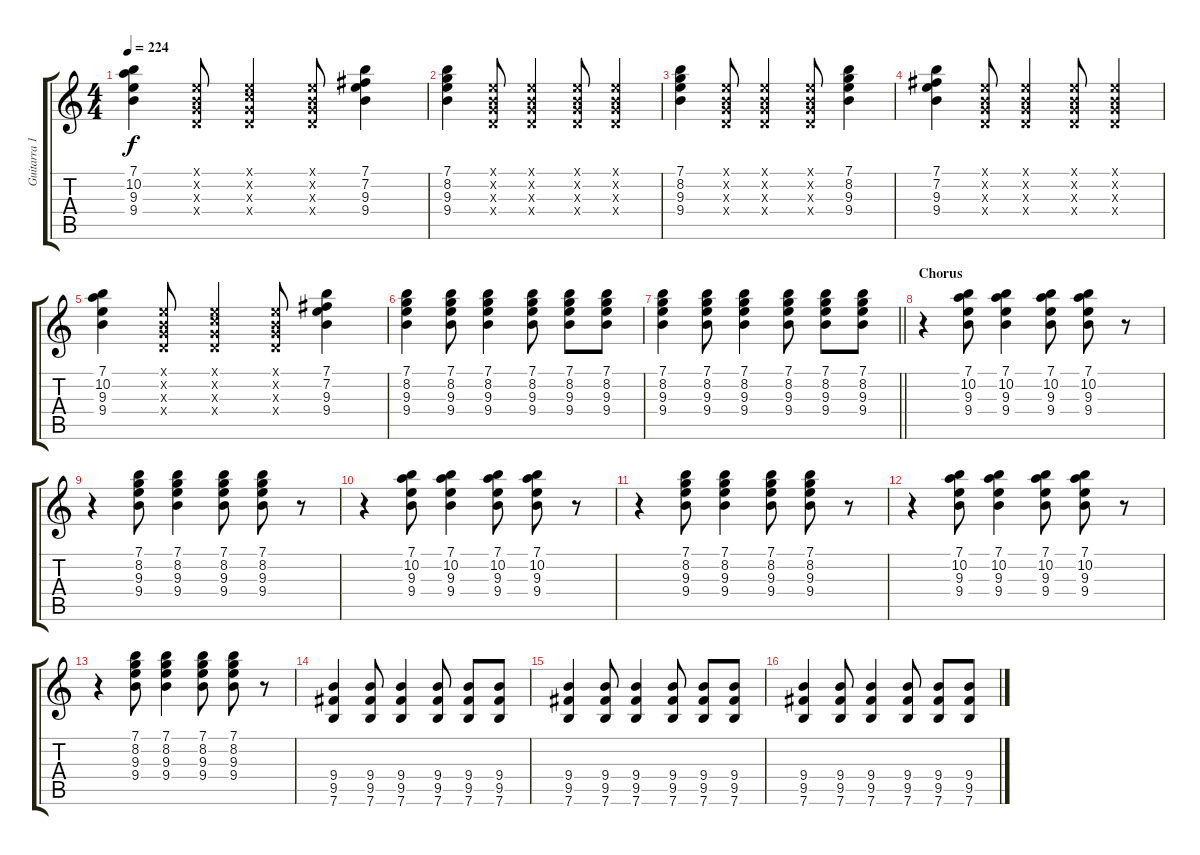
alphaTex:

\track ("Guitarra 1 - Mathias" "Guitarra 1") {instrument distortionguitar}
\staff {score tabs}
\tuning (E4 B3 G3 D3 A2 E2) {hide}
\ts (4 4)
\tempo 224
\clef g2
\ks c
(7.1 10.2 9.3 9.4).4{dy f} (0.1{x} 0.2{x} 0.3{x} 0.4{x}).8 (0.1{x} 1.2{x} 0.3{x} 0.4{x}).4 (0.1{x} 0.2{x} 0.3{x} 0.4{x}).8 (7.1 7.2 9.3 9.4).4 |
(7.1 8.2 9.3 9.4).4 (0.1{x} 0.2{x} 0.3{x} 0.4{x}).8 (0.1{x} 0.2{x} 0.3{x} 0.4{x}).4 (0.1{x} 0.2{x} 0.3{x} 0.4{x}).8 (0.1{x} 0.2{x} 0.3{x} 0.4{x}).4 |
(7.1 8.2 9.3 9.4).4 (0.1{x} 0.2{x} 0.3{x} 0.4{x}).8 (0.1{x} 0.2{x} 0.3{x} 0.4{x}).4 (0.1{x} 0.2{x} 0.3{x} 0.4{x}).8 (7.1 8.2 9.3 9.4).4 |
(7.1 7.2 9.3 9.4).4 (0.1{x} 0.2{x} 0.3{x} 0.4{x}).8 (0.1{x} 0.2{x} 0.3{x} 0.4{x}).4 (0.1{x} 0.2{x} 0.3{x} 0.4{x}).8 (0.1{x} 0.2{x} 0.3{x} 0.4{x}).4 |
(7.1 10.2 9.3 9.4).4 (0.1{x} 0.2{x} 0.3{x} 0.4{x}).8 (0.1{x} 1.2{x} 0.3{x} 0.4{x}).4 (0.1{x} 0.2{x} 0.3{x} 0.4{x}).8 (7.1 7.2 9.3 9.4).4 |
(7.1 8.2 9.3 9.4).4 (7.1 8.2 9.3 9.4).8 (7.1 8.2 9.3 9.4).4 (7.1 8.2 9.3 9.4).8 (7.1 8.2 9.3 9.4).8 (7.1 8.2 9.3 9.4).8 |
\barLineRight lightlight
(7.1 8.2 9.3 9.4).4 (7.1 8.2 9.3 9.4).8 (7.1 8.2 9.3 9.4).4 (7.1 8.2 9.3 9.4).8 (7.1 8.2 9.3 9.4).8 (7.1 8.2 9.3 9.4).8 |
\section ("" "Chorus")
r.4 (7.1 10.2 9.3 9.4).8 (7.1 10.2 9.3 9.4).4 (7.1 10.2 9.3 9.4).8 (7.1 10.2 9.3 9.4).8 r.8 |
r.4 (7.1 8.2 9.3 9.4).8 (7.1 8.2 9.3 9.4).4 (7.1 8.2 9.3 9.4).8 (7.1 8.2 9.3 9.4).8 r.8 |
r.4 (7.1 10.2 9.3 9.4).8 (7.1 10.2 9.3 9.4).4 (7.1 10.2 9.3 9.4).8 (7.1 10.2 9.3 9.4).8 r.8 |
r.4 (7.1 8.2 9.3 9.4).8 (7.1 8.2 9.3 9.4).4 (7.1 8.2 9.3 9.4).8 (7.1 8.2 9.3 9.4).8 r.8 |
r.4 (7.1 10.2 9.3 9.4).8 (7.1 10.2 9.3 9.4).4 (7.1 10.2 9.3 9.4).8 (7.1 10.2 9.3 9.4).8 r.8 |
r.4 (7.1 8.2 9.3 9.4).8 (7.1 8.2 9.3 9.4).4 (7.1 8.2 9.3 9.4).8 (7.1 8.2 9.3 9.4).8 r.8 |
(9.4 9.5 7.6).4 (9.4 9.5 7.6).8 (9.4 9.5 7.6).4 (9.4 9.5 7.6).8 (9.4 9.5 7.6).8 (9.4 9.5 7.6).8 |
(9.4 9.5 7.6).4 (9.4 9.5 7.6).8 (9.4 9.5 7.6).4 (9.4 9.5 7.6).8 (9.4 9.5 7.6).8 (9.4 9.5 7.6).8 |
(9.4 9.5 7.6).4 (9.4 9.5 7.6).8 (9.4 9.5 7.6).4 (9.4 9.5 7.6).8 (9.4 9.5 7.6).8 (9.4 9.5 7.6).8
